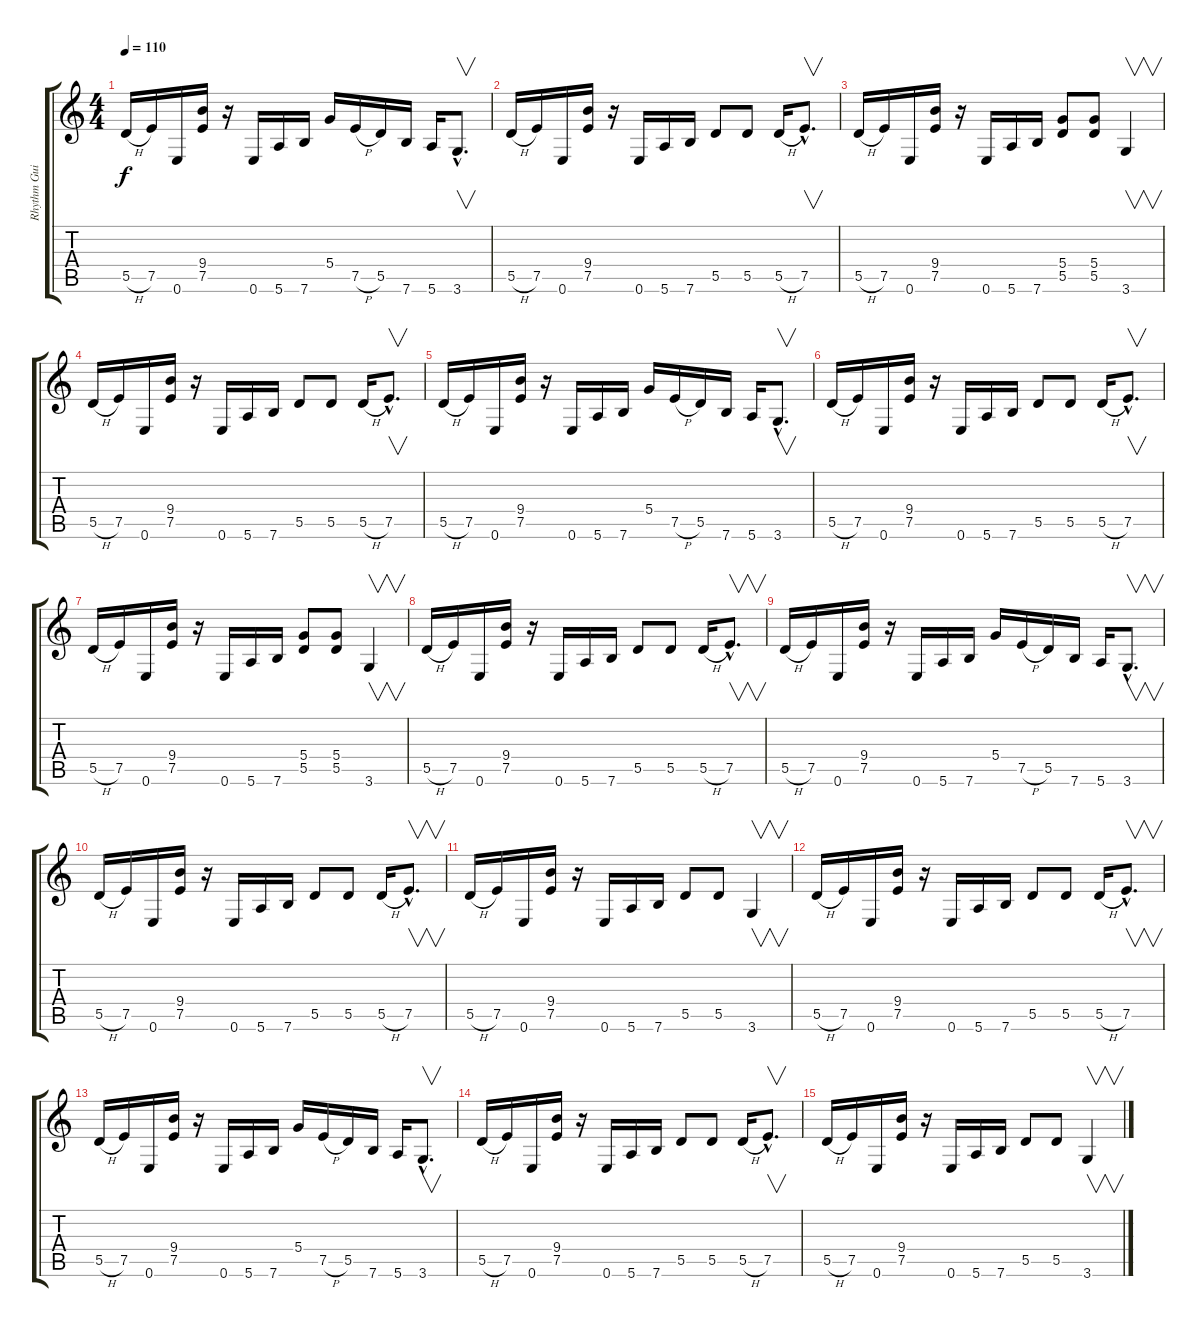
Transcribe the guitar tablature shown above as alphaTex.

\track ("Rhythm Guitar" "Rhythm Gui") {instrument distortionguitar}
\staff {score tabs}
\tuning (E4 B3 G3 D3 A2 E2) {hide}
\ts (4 4)
\tempo 110
\clef g2
\ks c
5.5{h}.16{dy f} 7.5.16 0.6.16 (9.4 7.5).16 r.16 0.6.16 5.6.16 7.6.16 5.4.16 7.5{h}.16 5.5.16 7.6.16 5.6.16 3.6{hac}.8{v d} |
5.5{h}.16 7.5.16 0.6.16 (9.4 7.5).16 r.16 0.6.16 5.6.16 7.6.16 5.5.8 5.5.8 5.5{h}.16 7.5{hac}.8{v d} |
5.5{h}.16 7.5.16 0.6.16 (9.4 7.5).16 r.16 0.6.16 5.6.16 7.6.16 (5.4 5.5).8 (5.4 5.5).8 3.6.4{v} |
5.5{h}.16 7.5.16 0.6.16 (9.4 7.5).16 r.16 0.6.16 5.6.16 7.6.16 5.5.8 5.5.8 5.5{h}.16 7.5{hac}.8{v d} |
5.5{h}.16 7.5.16 0.6.16 (9.4 7.5).16 r.16 0.6.16 5.6.16 7.6.16 5.4.16 7.5{h}.16 5.5.16 7.6.16 5.6.16 3.6{hac}.8{v d} |
5.5{h}.16 7.5.16 0.6.16 (9.4 7.5).16 r.16 0.6.16 5.6.16 7.6.16 5.5.8 5.5.8 5.5{h}.16 7.5{hac}.8{v d} |
5.5{h}.16 7.5.16 0.6.16 (9.4 7.5).16 r.16 0.6.16 5.6.16 7.6.16 (5.4 5.5).8 (5.4 5.5).8 3.6.4{v} |
5.5{h}.16 7.5.16 0.6.16 (9.4 7.5).16 r.16 0.6.16 5.6.16 7.6.16 5.5.8 5.5.8 5.5{h}.16 7.5{hac}.8{v d} |
5.5{h}.16 7.5.16 0.6.16 (9.4 7.5).16 r.16 0.6.16 5.6.16 7.6.16 5.4.16 7.5{h}.16 5.5.16 7.6.16 5.6.16 3.6{hac}.8{v d} |
5.5{h}.16 7.5.16 0.6.16 (9.4 7.5).16 r.16 0.6.16 5.6.16 7.6.16 5.5.8 5.5.8 5.5{h}.16 7.5{hac}.8{v d} |
5.5{h}.16 7.5.16 0.6.16 (9.4 7.5).16 r.16 0.6.16 5.6.16 7.6.16 5.5.8 5.5.8 3.6.4{v} |
5.5{h}.16 7.5.16 0.6.16 (9.4 7.5).16 r.16 0.6.16 5.6.16 7.6.16 5.5.8 5.5.8 5.5{h}.16 7.5{hac}.8{v d} |
5.5{h}.16 7.5.16 0.6.16 (9.4 7.5).16 r.16 0.6.16 5.6.16 7.6.16 5.4.16 7.5{h}.16 5.5.16 7.6.16 5.6.16 3.6{hac}.8{v d} |
5.5{h}.16 7.5.16 0.6.16 (9.4 7.5).16 r.16 0.6.16 5.6.16 7.6.16 5.5.8 5.5.8 5.5{h}.16 7.5{hac}.8{v d} |
5.5{h}.16 7.5.16 0.6.16 (9.4 7.5).16 r.16 0.6.16 5.6.16 7.6.16 5.5.8 5.5.8 3.6.4{v}
